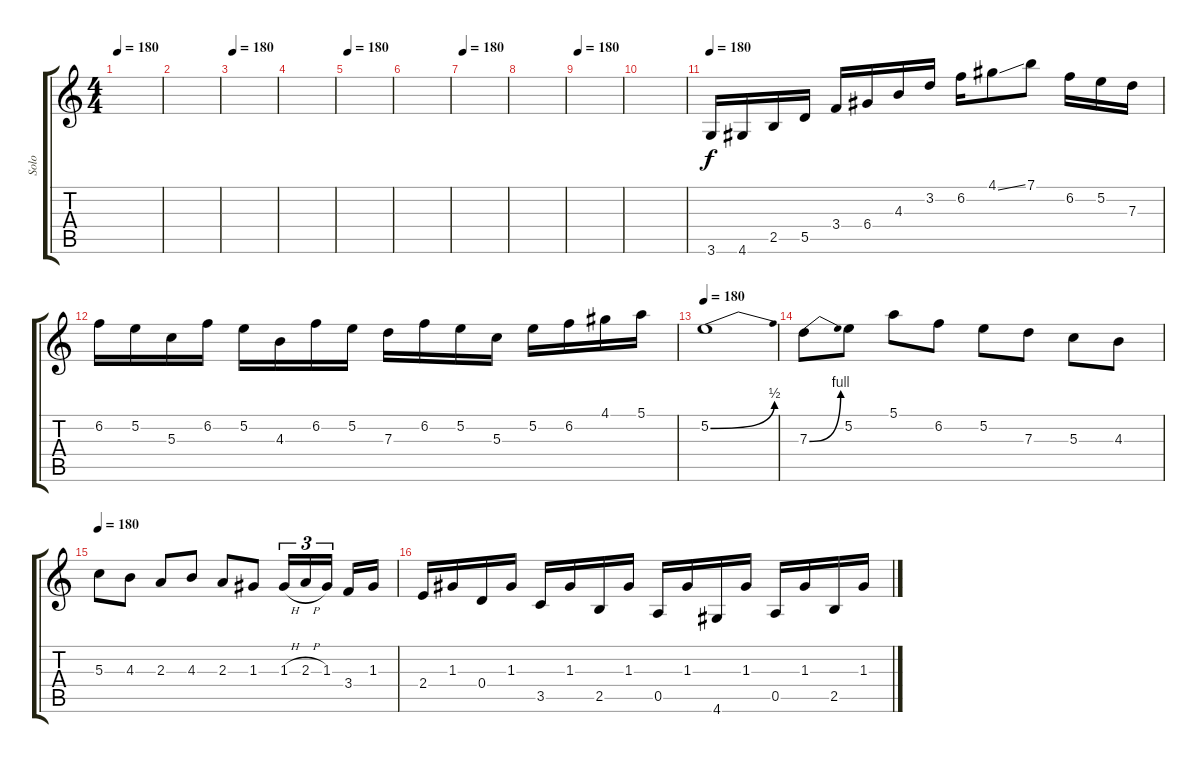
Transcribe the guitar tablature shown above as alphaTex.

\track ("Solo" "Solo") {instrument overdrivenguitar}
\staff {score tabs}
\tuning (E4 B3 G3 D3 A2 E2) {hide}
\ts (4 4)
\tempo 180
\clef g2
\ks c
|
|
\tempo 180
|
|
\tempo 180
|
|
\tempo 180
|
|
\tempo 180
|
|
\tempo 180
3.6.16 4.6.16 2.5.16 5.5.16 3.4.16 6.4.16 4.3.16 3.2.16 6.2.16 4.1{ss}.8 7.1.8 6.2.16 5.2.16 7.3.16 |
6.2.16 5.2.16 5.3.16 6.2.16 5.2.16 4.3.16 6.2.16 5.2.16 7.3.16 6.2.16 5.2.16 5.3.16 5.2.16 6.2.16 4.1.16 5.1.16 |
\tempo 180
5.2{be (bend 0 0 60 2)}.1 |
7.3{be (bend 0 0 60 4)}.8 5.2.8 5.1.8 6.2.8 5.2.8 7.3.8 5.3.8 4.3.8 |
\tempo 180
5.3.8 4.3.8 2.3.8 4.3.8 2.3.8 1.3.8 1.3{h}.16{tu (3 2)} 2.3{h}.16{tu (3 2)} 1.3.16{tu (3 2)} 3.4.16 1.3.16 |
2.4.16 1.3.16 0.4.16 1.3.16 3.5.16 1.3.16 2.5.16 1.3.16 0.5.16 1.3.16 4.6.16 1.3.16 0.5.16 1.3.16 2.5.16 1.3.16
